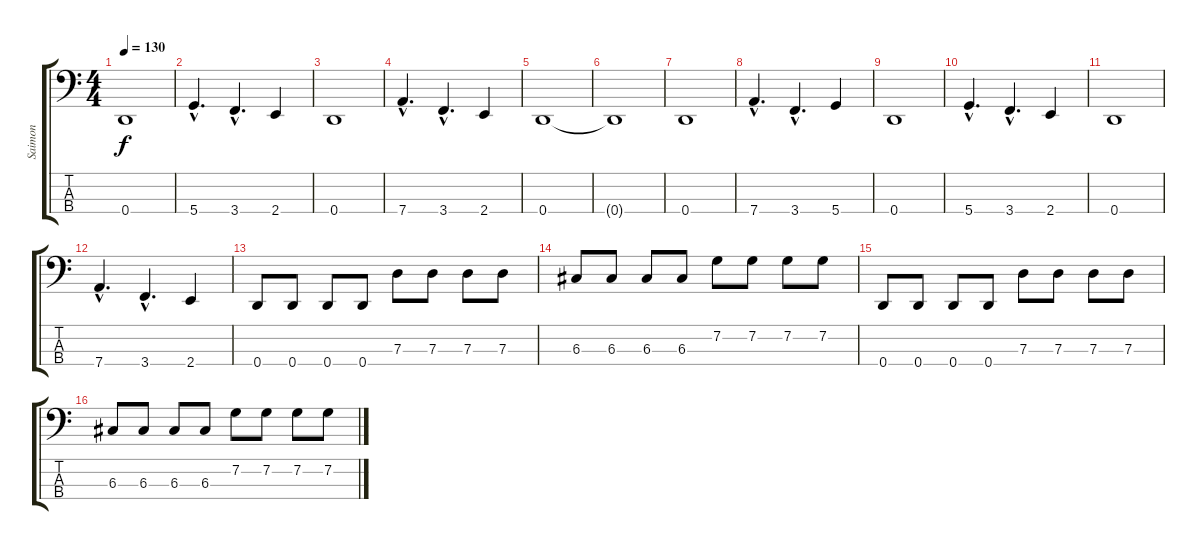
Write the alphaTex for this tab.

\track ("Saimon" "Saimon") {instrument electricbassfinger}
\staff {score tabs}
\tuning (F2 C2 G1 D1) {hide}
\ts (4 4)
\tempo 130
\clef f4
\ks c
0.4.1{dy f} |
5.4{hac}.4{d} 3.4{hac}.4{d} 2.4.4 |
0.4.1 |
7.4{hac}.4{d} 3.4{hac}.4{d} 2.4.4 |
0.4.1 |
0.4{t}.1 |
0.4.1 |
7.4{hac}.4{d} 3.4{hac}.4{d} 5.4.4 |
0.4.1 |
5.4{hac}.4{d} 3.4{hac}.4{d} 2.4.4 |
0.4.1 |
7.4{hac}.4{d} 3.4{hac}.4{d} 2.4.4 |
0.4.8 0.4.8 0.4.8 0.4.8 7.3.8 7.3.8 7.3.8 7.3.8 |
6.3.8 6.3.8 6.3.8 6.3.8 7.2.8 7.2.8 7.2.8 7.2.8 |
0.4.8 0.4.8 0.4.8 0.4.8 7.3.8 7.3.8 7.3.8 7.3.8 |
6.3.8 6.3.8 6.3.8 6.3.8 7.2.8 7.2.8 7.2.8 7.2.8
